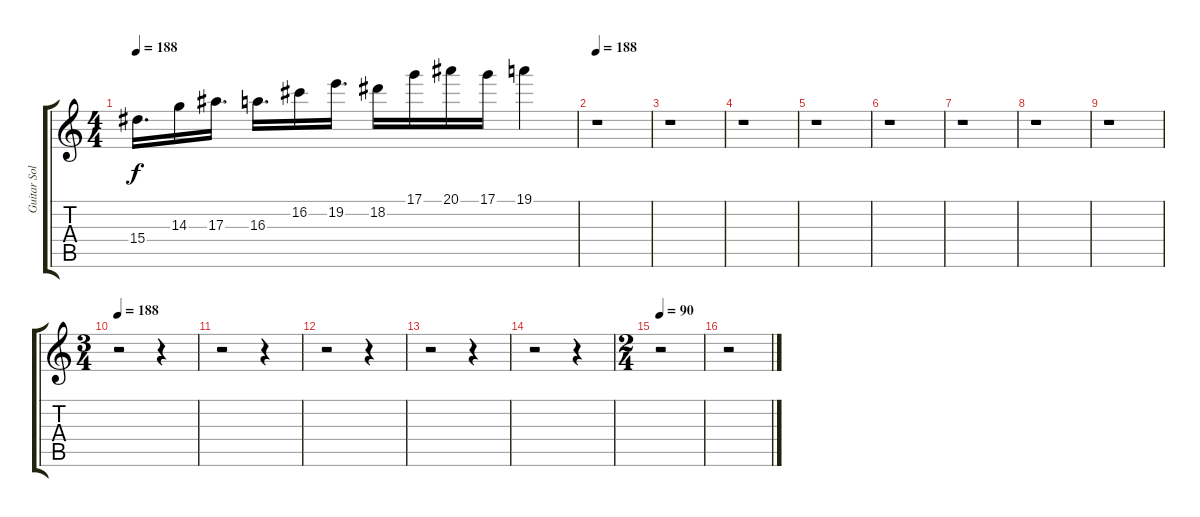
\track ("Guitar Solo" "Guitar Sol") {instrument overdrivenguitar}
\staff {score tabs}
\tuning (D4 A3 F3 C3 G2 D2) {hide}
\ts (4 4)
\tempo 188
\clef g2
\ks c
15.4.16{d dy f} 14.3.16 17.3.16{d} 16.3.16{d} 16.2.16 19.2.16{d} 18.2.16 17.1.16 20.1.16 17.1.16 19.1.4 |
\tempo 188
r.1 |
r.1 |
r.1 |
r.1 |
r.1 |
r.1 |
r.1 |
r.1 |
\ts (3 4)
\tempo 188
r.2 r.4 |
r.2 r.4 |
r.2 r.4 |
r.2 r.4 |
r.2 r.4 |
\ts (2 4)
\tempo 90
r.2 |
r.2
